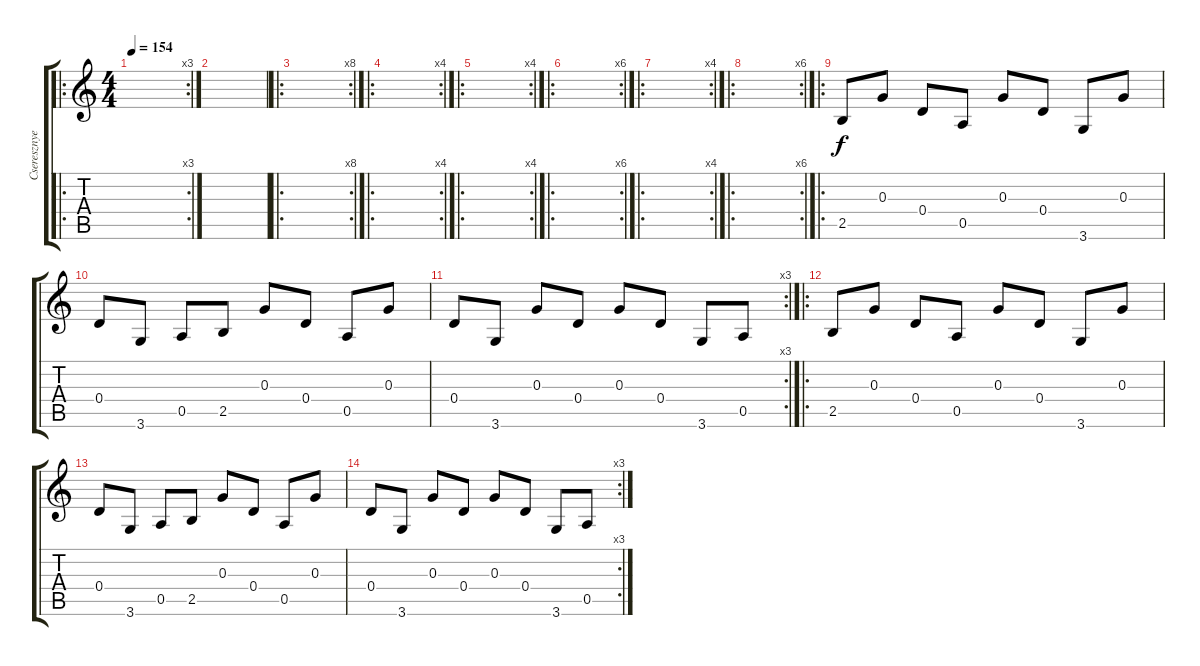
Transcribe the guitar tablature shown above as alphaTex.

\track ("Cseresznye clean" "Cseresznye") {instrument electricguitarclean}
\staff {score tabs}
\tuning (E4 B3 G3 D3 A2 E2) {hide}
\ro
\rc 3
\ts (4 4)
\tempo 154
\clef g2
\ks c
|
|
\ro
\rc 8
|
\ro
\rc 4
|
\ro
\rc 4
|
\ro
\rc 6
|
\ro
\rc 4
|
\ro
\rc 6
|
\ro
2.5.8 0.3.8 0.4.8 0.5.8 0.3.8 0.4.8 3.6.8 0.3.8 |
0.4.8 3.6.8 0.5.8 2.5.8 0.3.8 0.4.8 0.5.8 0.3.8 |
\rc 3
0.4.8 3.6.8 0.3.8 0.4.8 0.3.8 0.4.8 3.6.8 0.5.8 |
\ro
2.5.8 0.3.8 0.4.8 0.5.8 0.3.8 0.4.8 3.6.8 0.3.8 |
0.4.8 3.6.8 0.5.8 2.5.8 0.3.8 0.4.8 0.5.8 0.3.8 |
\rc 3
0.4.8 3.6.8 0.3.8 0.4.8 0.3.8 0.4.8 3.6.8 0.5.8
